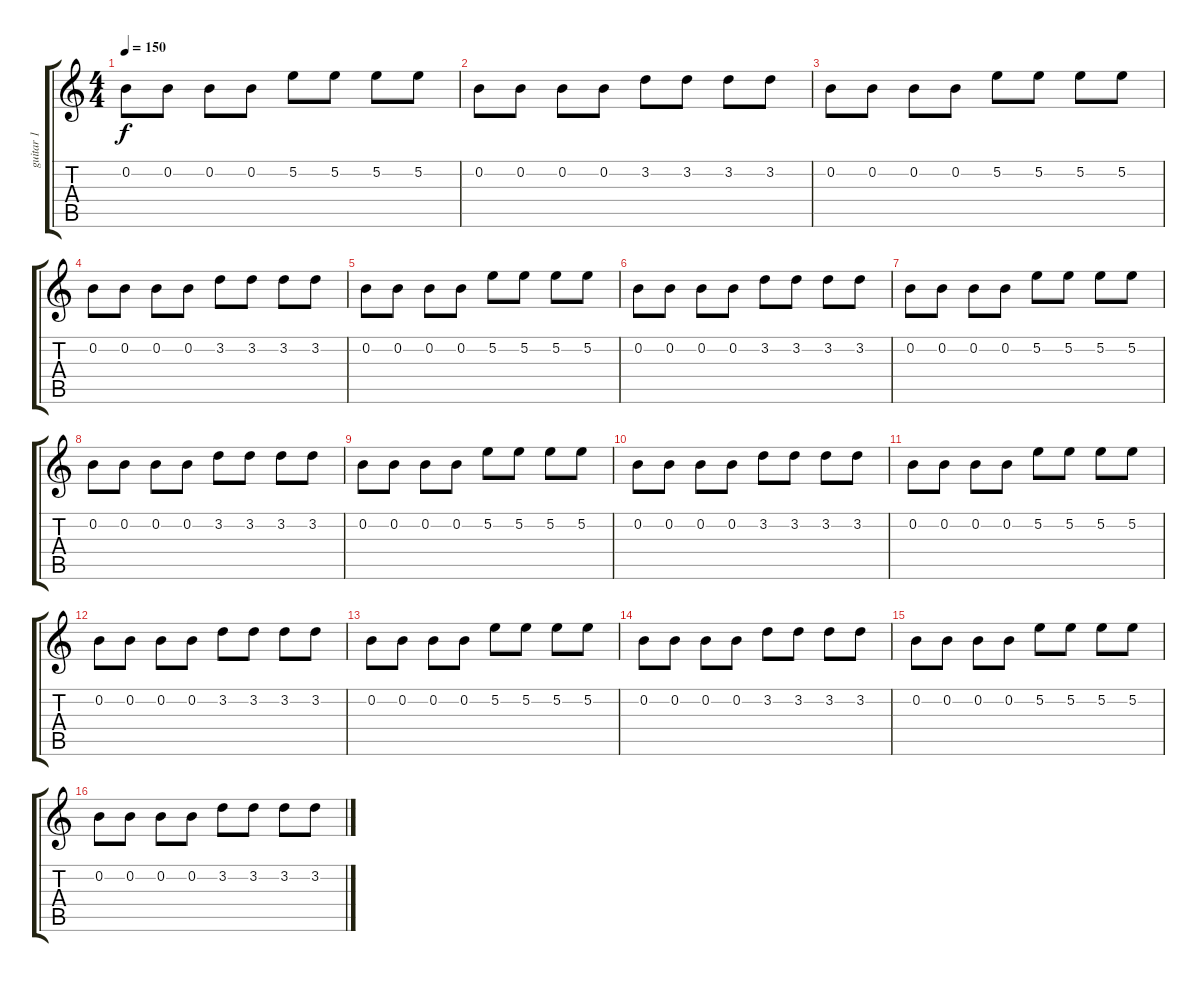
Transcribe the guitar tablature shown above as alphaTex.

\track ("guitar 1" "guitar 1") {instrument distortionguitar}
\staff {score tabs}
\tuning (E4 B3 G3 D3 A2 E2) {hide}
\ts (4 4)
\tempo 150
\clef g2
\ks c
0.2.8{dy f} 0.2.8 0.2.8 0.2.8 5.2.8 5.2.8 5.2.8 5.2.8 |
0.2.8{volume 16 balance 16} 0.2.8 0.2.8 0.2.8 3.2.8 3.2.8 3.2.8 3.2.8 |
0.2.8 0.2.8 0.2.8 0.2.8 5.2.8 5.2.8 5.2.8 5.2.8 |
0.2.8{volume 6 balance 8} 0.2.8 0.2.8 0.2.8 3.2.8 3.2.8 3.2.8 3.2.8 |
0.2.8 0.2.8 0.2.8 0.2.8 5.2.8 5.2.8 5.2.8 5.2.8 |
0.2.8 0.2.8 0.2.8 0.2.8 3.2.8 3.2.8 3.2.8 3.2.8 |
0.2.8 0.2.8 0.2.8 0.2.8 5.2.8 5.2.8 5.2.8 5.2.8 |
0.2.8 0.2.8 0.2.8 0.2.8 3.2.8 3.2.8 3.2.8 3.2.8 |
0.2.8 0.2.8 0.2.8 0.2.8 5.2.8 5.2.8 5.2.8 5.2.8 |
0.2.8 0.2.8 0.2.8 0.2.8 3.2.8 3.2.8 3.2.8 3.2.8 |
0.2.8 0.2.8 0.2.8 0.2.8 5.2.8 5.2.8 5.2.8 5.2.8 |
0.2.8 0.2.8 0.2.8 0.2.8 3.2.8 3.2.8 3.2.8 3.2.8 |
0.2.8 0.2.8 0.2.8 0.2.8 5.2.8 5.2.8 5.2.8 5.2.8 |
0.2.8 0.2.8 0.2.8 0.2.8 3.2.8 3.2.8 3.2.8 3.2.8 |
0.2.8 0.2.8 0.2.8 0.2.8 5.2.8 5.2.8 5.2.8 5.2.8 |
0.2.8 0.2.8 0.2.8 0.2.8 3.2.8 3.2.8 3.2.8 3.2.8
